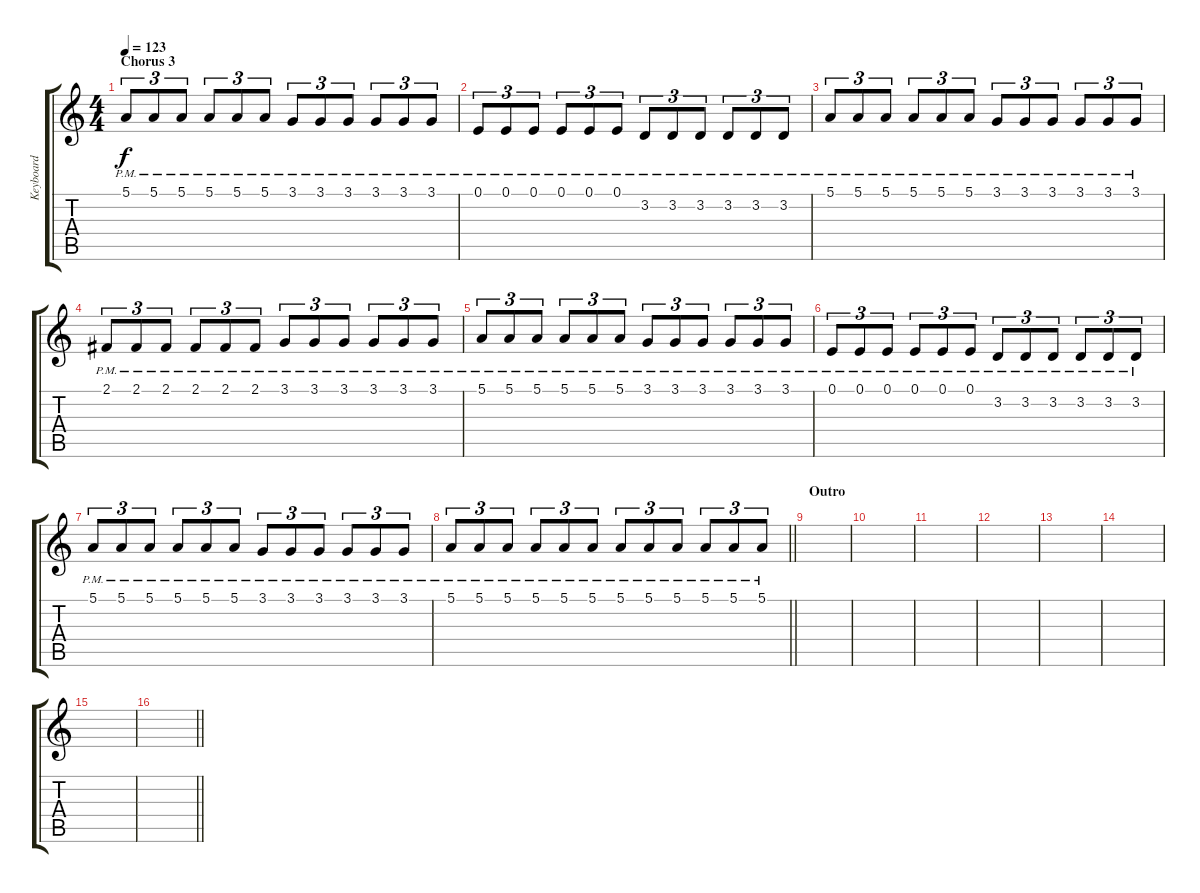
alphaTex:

\track ("Keyboard" "Keyboard") {instrument piccolo}
\staff {score tabs}
\tuning (E4 B3 G3 D3 A2 D2) {hide}
\ts (4 4)
\section ("" "Chorus 3")
\tempo 123
\clef g2
\ks c
5.1{pm}.8{tu (3 2) dy f} 5.1{pm}.8{tu (3 2)} 5.1{pm}.8{tu (3 2)} 5.1{pm}.8{tu (3 2)} 5.1{pm}.8{tu (3 2)} 5.1{pm}.8{tu (3 2)} 3.1{pm}.8{tu (3 2)} 3.1{pm}.8{tu (3 2)} 3.1{pm}.8{tu (3 2)} 3.1{pm}.8{tu (3 2)} 3.1{pm}.8{tu (3 2)} 3.1{pm}.8{tu (3 2)} |
0.1{pm}.8{tu (3 2)} 0.1{pm}.8{tu (3 2)} 0.1{pm}.8{tu (3 2)} 0.1{pm}.8{tu (3 2)} 0.1{pm}.8{tu (3 2)} 0.1{pm}.8{tu (3 2)} 3.2{pm}.8{tu (3 2)} 3.2{pm}.8{tu (3 2)} 3.2{pm}.8{tu (3 2)} 3.2{pm}.8{tu (3 2)} 3.2{pm}.8{tu (3 2)} 3.2{pm}.8{tu (3 2)} |
5.1{pm}.8{tu (3 2)} 5.1{pm}.8{tu (3 2)} 5.1{pm}.8{tu (3 2)} 5.1{pm}.8{tu (3 2)} 5.1{pm}.8{tu (3 2)} 5.1{pm}.8{tu (3 2)} 3.1{pm}.8{tu (3 2)} 3.1{pm}.8{tu (3 2)} 3.1{pm}.8{tu (3 2)} 3.1{pm}.8{tu (3 2)} 3.1{pm}.8{tu (3 2)} 3.1{pm}.8{tu (3 2)} |
2.1{pm}.8{tu (3 2)} 2.1{pm}.8{tu (3 2)} 2.1{pm}.8{tu (3 2)} 2.1{pm}.8{tu (3 2)} 2.1{pm}.8{tu (3 2)} 2.1{pm}.8{tu (3 2)} 3.1{pm}.8{tu (3 2)} 3.1{pm}.8{tu (3 2)} 3.1{pm}.8{tu (3 2)} 3.1{pm}.8{tu (3 2)} 3.1{pm}.8{tu (3 2)} 3.1{pm}.8{tu (3 2)} |
5.1{pm}.8{tu (3 2)} 5.1{pm}.8{tu (3 2)} 5.1{pm}.8{tu (3 2)} 5.1{pm}.8{tu (3 2)} 5.1{pm}.8{tu (3 2)} 5.1{pm}.8{tu (3 2)} 3.1{pm}.8{tu (3 2)} 3.1{pm}.8{tu (3 2)} 3.1{pm}.8{tu (3 2)} 3.1{pm}.8{tu (3 2)} 3.1{pm}.8{tu (3 2)} 3.1{pm}.8{tu (3 2)} |
0.1{pm}.8{tu (3 2)} 0.1{pm}.8{tu (3 2)} 0.1{pm}.8{tu (3 2)} 0.1{pm}.8{tu (3 2)} 0.1{pm}.8{tu (3 2)} 0.1{pm}.8{tu (3 2)} 3.2{pm}.8{tu (3 2)} 3.2{pm}.8{tu (3 2)} 3.2{pm}.8{tu (3 2)} 3.2{pm}.8{tu (3 2)} 3.2{pm}.8{tu (3 2)} 3.2{pm}.8{tu (3 2)} |
5.1{pm}.8{tu (3 2)} 5.1{pm}.8{tu (3 2)} 5.1{pm}.8{tu (3 2)} 5.1{pm}.8{tu (3 2)} 5.1{pm}.8{tu (3 2)} 5.1{pm}.8{tu (3 2)} 3.1{pm}.8{tu (3 2)} 3.1{pm}.8{tu (3 2)} 3.1{pm}.8{tu (3 2)} 3.1{pm}.8{tu (3 2)} 3.1{pm}.8{tu (3 2)} 3.1{pm}.8{tu (3 2)} |
\barLineRight lightlight
5.1{pm}.8{tu (3 2)} 5.1{pm}.8{tu (3 2)} 5.1{pm}.8{tu (3 2)} 5.1{pm}.8{tu (3 2)} 5.1{pm}.8{tu (3 2)} 5.1{pm}.8{tu (3 2)} 5.1{pm}.8{tu (3 2)} 5.1{pm}.8{tu (3 2)} 5.1{pm}.8{tu (3 2)} 5.1{pm}.8{tu (3 2)} 5.1{pm}.8{tu (3 2)} 5.1{pm}.8{tu (3 2)} |
\section ("" "Outro")
|
|
|
|
|
|
|
\barLineRight lightlight
